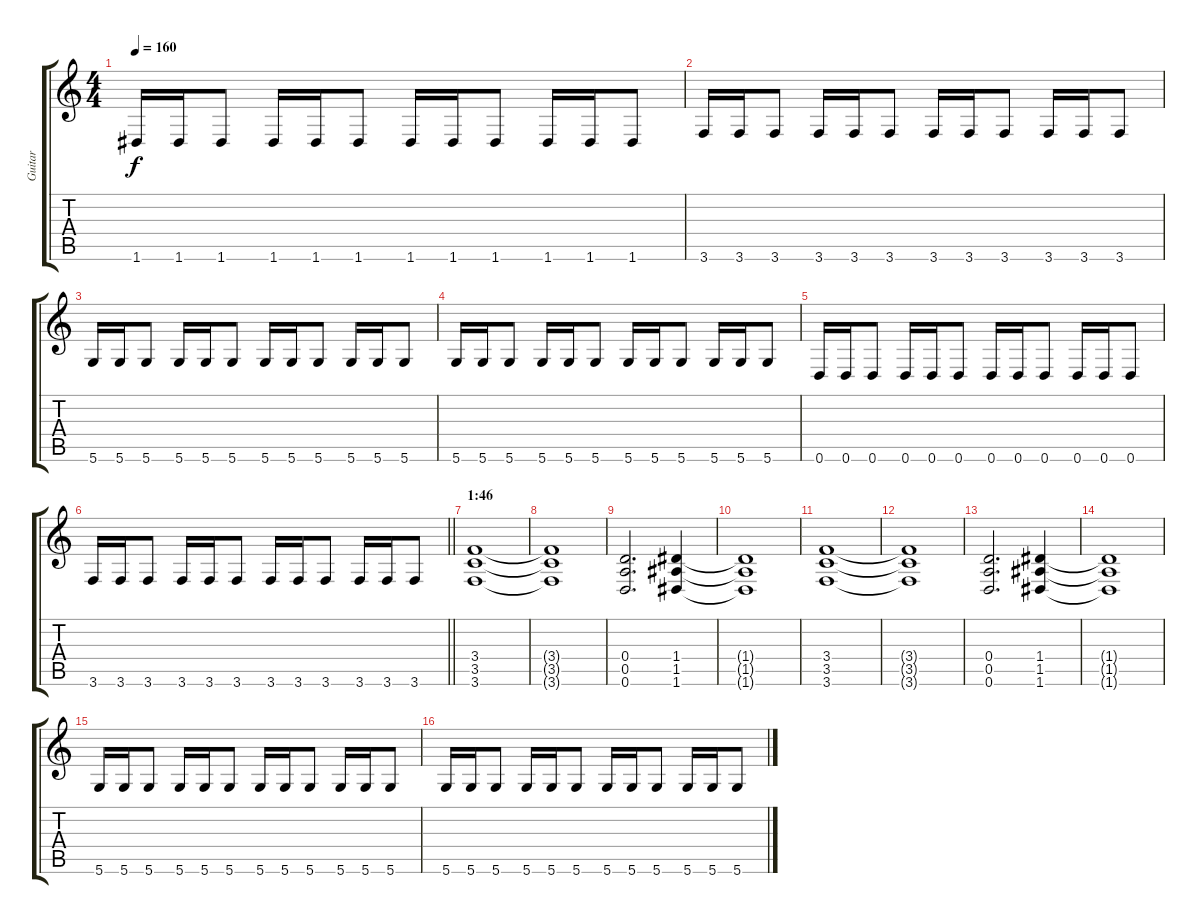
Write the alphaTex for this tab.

\track ("Guitar" "Guitar") {instrument distortionguitar}
\staff {score tabs}
\tuning (E4 B3 G3 D3 A2 D2) {hide}
\ts (4 4)
\tempo 160
\clef g2
\ks c
1.6.16{dy f} 1.6.16 1.6.8 1.6.16 1.6.16 1.6.8 1.6.16 1.6.16 1.6.8 1.6.16 1.6.16 1.6.8 |
3.6.16 3.6.16 3.6.8 3.6.16 3.6.16 3.6.8 3.6.16 3.6.16 3.6.8 3.6.16 3.6.16 3.6.8 |
5.6.16 5.6.16 5.6.8 5.6.16 5.6.16 5.6.8 5.6.16 5.6.16 5.6.8 5.6.16 5.6.16 5.6.8 |
5.6.16 5.6.16 5.6.8 5.6.16 5.6.16 5.6.8 5.6.16 5.6.16 5.6.8 5.6.16 5.6.16 5.6.8 |
0.6.16 0.6.16 0.6.8 0.6.16 0.6.16 0.6.8 0.6.16 0.6.16 0.6.8 0.6.16 0.6.16 0.6.8 |
\barLineRight lightlight
3.6.16 3.6.16 3.6.8 3.6.16 3.6.16 3.6.8 3.6.16 3.6.16 3.6.8 3.6.16 3.6.16 3.6.8 |
\section ("" "1:46")
(3.4 3.5 3.6).1 |
(3.4{t} 3.5{t} 3.6{t}).1 |
(0.4 0.5 0.6).2{d} (1.4 1.5 1.6).4 |
(1.4{t} 1.5{t} 1.6{t}).1 |
(3.4 3.5 3.6).1 |
(3.4{t} 3.5{t} 3.6{t}).1 |
(0.4 0.5 0.6).2{d} (1.4 1.5 1.6).4 |
(1.4{t} 1.5{t} 1.6{t}).1 |
5.6.16 5.6.16 5.6.8 5.6.16 5.6.16 5.6.8 5.6.16 5.6.16 5.6.8 5.6.16 5.6.16 5.6.8 |
5.6.16 5.6.16 5.6.8 5.6.16 5.6.16 5.6.8 5.6.16 5.6.16 5.6.8 5.6.16 5.6.16 5.6.8
